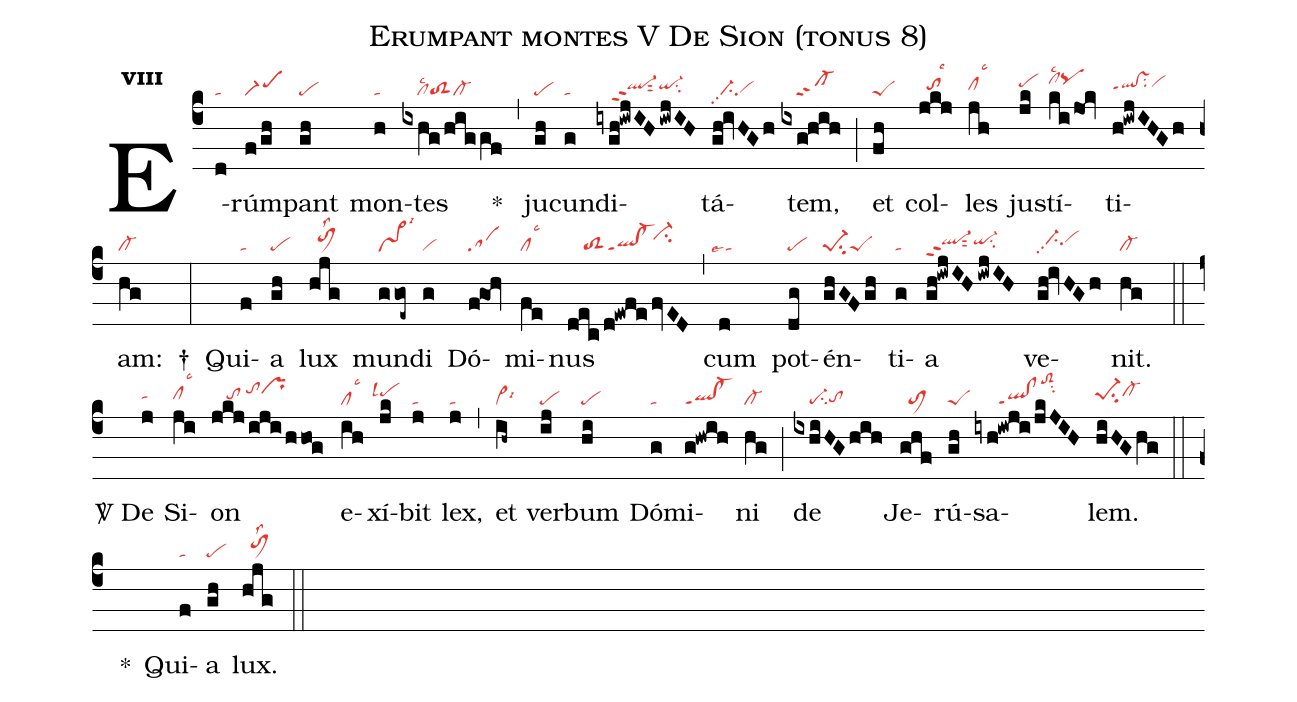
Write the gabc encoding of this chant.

name:Erumpant montes V De Sion (tonus 8);
office-part:re;
mode:8;
nabc-lines:1;
%%
initial-style: 1;
name: Erumpant montes;
mode: 8;
office-part: Responsorium;
annotation: Resp.;
annotation: viii;
nabc-lines: 1;
%%
(c4) E(d|ta)rúm(f/gh|scM1)pant(gh|pe) mon(h|ta)tes(ixhg/higgf|////cllsc2toS2cl-) *(,) ju(gh|pe)cun(g|ta)di(iygh!iwjIH/iwjIH|////ql-hhppt2sut2qi-hhsu2)tá(gh!ivHGh|//ci-pp2vihg)tem,(ixg!hih|////cl-ppt2) (;) et(fh|peS) col(jkj|//tohhlsc3)les(jh|clhhlsc3) ju(jk|pehi)stí(kijok|clhjlsc2pqhj)ti(h!iwjIHGh|qlhh!vshhppt1su2vihi)am:(hg|cl-) †(:) Qui(f|ta)a(gh|pe) lux(hjg|//toM1hilss2) mun(ggoe~|vs>lsi3)di(g|vi) Dó(f!goh|sa)mi(fe|cllsc3)nus(dec/d!ewfe/fvED|////toS2ql!cl-ppt1`ci-hj) (,) cum(d|``talse4) pot(dg|pe)én(ghGFgh|pe-1su2peS)ti(g|ta)a(gh!iwjIH/iwjIH|ql-hhppt2sut2qi-hhsu2) ve(gh!ivHGh|//ci-hhpp2vihi)nit.(hg|cl-) (::)

<sp>V/</sp> De(j|tahh) Si(ji|clhhlsc3)on(jkj/iji/hhog|////tohh/tohjprhj) e(ih|cllsc3)xí(jk|``pehilsl4)bit(j|ta) lex,(j|ta) (,) et(ih~|vi>lsi6) ver(ij|pe)bum(hi|pe) Dó(g|ta)mi(g!hwih|ql!cl-ppt1)ni(hg|cl-) (;) de(ixhiHGhih|////pe-su2tohg) Je(ghf|//toM1)rú(gh|peS)sa(iyh!iwji/jkJIH|//////ql!clppt1toS2hmsu2)lem.(hiHGhg|pe-1hhsu2cl-hi) (::)
*() Qui(f|ta)a(gh|pe) lux.(hjg|//toM1hilss2) (::)
